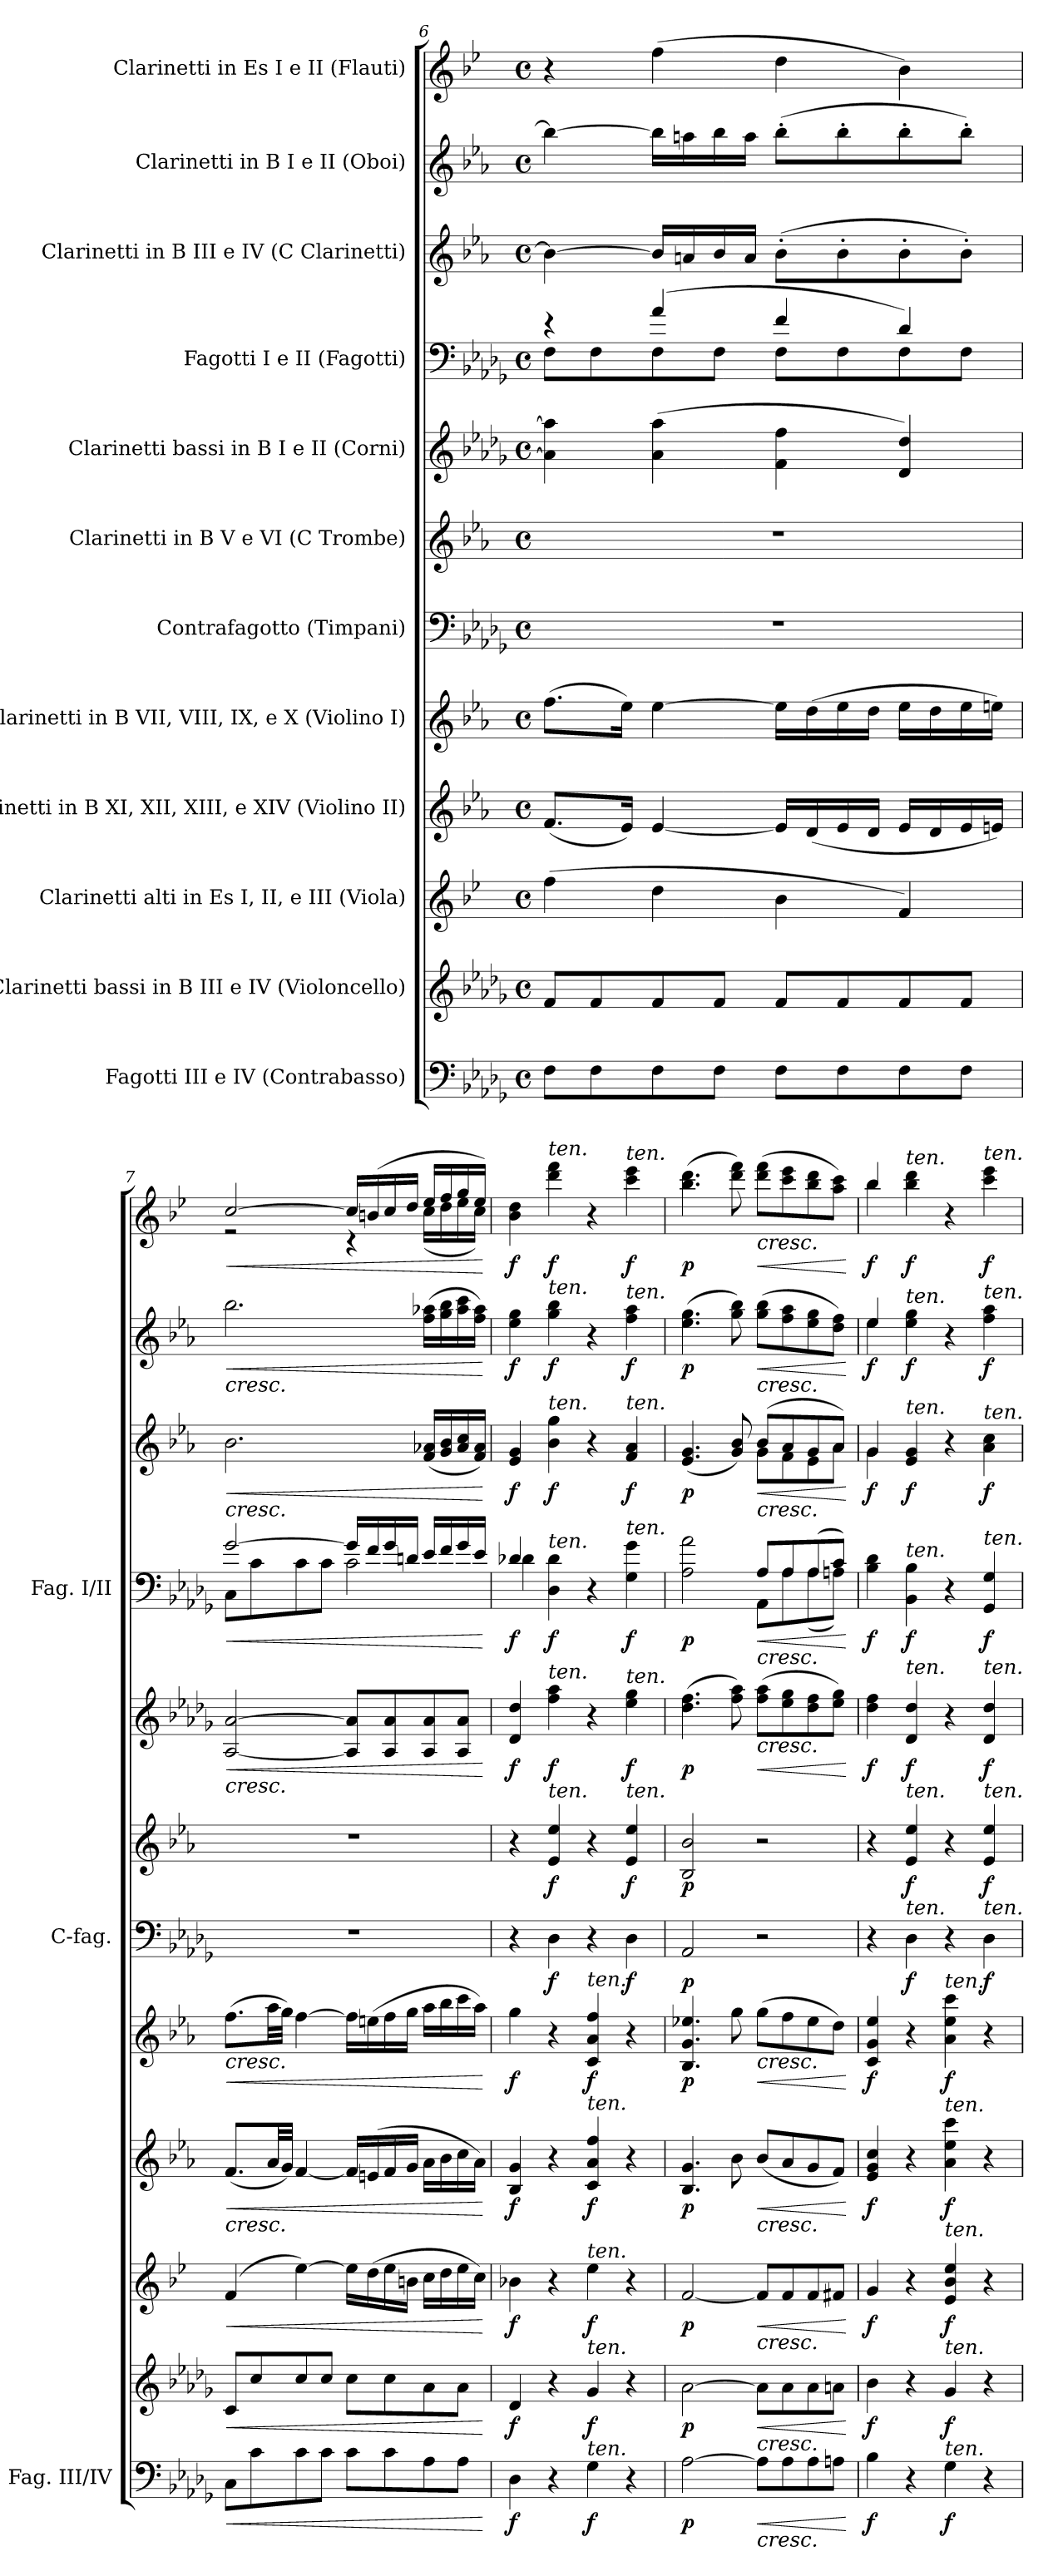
**kern	**dynam	**kern	**dynam	**kern	**dynam	**kern	**dynam	**kern	**dynam	**kern	**dynam	**kern	**dynam	**kern	**dynam	**kern	**dynam	**kern	**dynam	**kern	**dynam	**kern	**dynam
*part12	*part12	*part11	*part11	*part10	*part10	*part9	*part9	*part8	*part8	*part7	*part7	*part6	*part6	*part5	*part5	*part4	*part4	*part3	*part3	*part2	*part2	*part1	*part1
*staff12	*staff12	*staff11	*staff11	*staff10	*staff10	*staff9	*staff9	*staff8	*staff8	*staff7	*staff7	*staff6	*staff6	*staff5	*staff5	*staff4	*staff4	*staff3	*staff3	*staff2	*staff2	*staff1	*staff1
*I"Fagotti III e IV (Contrabasso)	*	*I"Clarinetti bassi in B III e IV (Violoncello)	*	*I"Clarinetti alti in Es I, II, e III (Viola)	*	*I"Clarinetti in B XI, XII, XIII, e XIV (Violino II)	*	*I"Clarinetti in B VII, VIII, IX, e X (Violino I)	*	*I"Contrafagotto (Timpani)	*	*I"Clarinetti in B V e VI (C Trombe)	*	*I"Clarinetti bassi in B I e II (Corni)	*	*I"Fagotti I e II (Fagotti)	*	*I"Clarinetti in B III e IV (C Clarinetti)	*	*I"Clarinetti in B I e II (Oboi)	*	*I"Clarinetti in Es I e II (Flauti)	*
*I'Fag. III/IV	*	*	*	*	*	*	*	*	*	*I'C-fag.	*	*	*	*	*	*I'Fag. I/II	*	*	*	*	*	*	*
!!LO:PB:g=z
*clefF4	*	*clefG2	*	*clefG2	*	*clefG2	*	*clefG2	*	*clefF4	*	*clefG2	*	*clefG2	*	*clefF4	*	*clefG2	*	*clefG2	*	*clefG2	*
*	*	*ITrd8c14	*	*ITrd1c2	*	*ITrd1c2	*	*ITrd1c2	*	*ITrd7c12	*	*ITrd1c2	*	*ITrd8c14	*	*	*	*ITrd1c2	*	*ITrd1c2	*	*ITrd1c2	*
*k[b-e-a-d-g-]	*	*k[b-e-a-d-g-]	*	*k[b-e-a-d-]	*	*k[b-e-a-d-g-]	*	*k[b-e-a-d-g-]	*	*k[b-e-a-d-g-]	*	*k[b-e-a-d-g-]	*	*k[b-e-a-d-g-]	*	*k[b-e-a-d-g-]	*	*k[b-e-a-d-g-]	*	*k[b-e-a-d-g-]	*	*k[b-e-a-d-]	*
*M4/4	*	*M4/4	*	*M4/4	*	*M4/4	*	*M4/4	*	*M4/4	*	*M4/4	*	*M4/4	*	*M4/4	*	*M4/4	*	*M4/4	*	*M4/4	*
*met(c)	*	*met(c)	*	*met(c)	*	*met(c)	*	*met(c)	*	*met(c)	*	*met(c)	*	*met(c)	*	*met(c)	*	*met(c)	*	*met(c)	*	*met(c)	*
=6	=6	=6	=6	=6	=6	=6	=6	=6	=6	=6	=6	=6	=6	=6	=6	=6	=6	=6	=6	=6	=6	=6	=6
*	*	*	*	*	*	*	*	*	*	*	*	*	*	*	*	*^	*	*	*	*	*	*	*
8F\L	.	8F/L	.	(>4ee-\	.	(<8.e-/L	.	(>8.ee-\L	.	1r	.	1r	.	4A-\] 4a-\]	.	4r	8F\L	.	4a-\_	.	4aa-\_	.	4r	.
8F\	.	8F/	.	.	.	.	.	.	.	.	.	.	.	.	.	.	8F\	.	.	.	.	.	.	.
.	.	.	.	.	.	16d-/Jk)	.	16dd-\Jk)	.	.	.	.	.	.	.	.	.	.	.	.	.	.	.	.
8F\	.	8F/	.	4cc\	.	[4d-/	.	[4dd-\	.	.	.	.	.	(>4A-\ 4a-\	.	(>4a-/	8F\	.	16a-/LL]	.	16aa-\LL]	.	(>4ee-\	.
.	.	.	.	.	.	.	.	.	.	.	.	.	.	.	.	.	.	.	16gn/	.	16ggn\	.	.	.
8F\J	.	8F/J	.	.	.	.	.	.	.	.	.	.	.	.	.	.	8F\J	.	16a-/	.	16aa-\	.	.	.
.	.	.	.	.	.	.	.	.	.	.	.	.	.	.	.	.	.	.	16g/JJ	.	16gg\JJ	.	.	.
8F\L	.	8F/L	.	4a-\	.	16d-/LL]	.	16dd-\LL]	.	.	.	.	.	4F\ 4f\	.	4f/	8F\L	.	(>8a-'\L	.	(>8aa-'\L	.	4cc\	.
.	.	.	.	.	.	(<16c/	.	(>16cc\	.	.	.	.	.	.	.	.	.	.	.	.	.	.	.	.
8F\	.	8F/	.	.	.	16d-/	.	16dd-\	.	.	.	.	.	.	.	.	8F\	.	8a-'\	.	8aa-'\	.	.	.
.	.	.	.	.	.	16c/JJ	.	16cc\JJ	.	.	.	.	.	.	.	.	.	.	.	.	.	.	.	.
8F\	.	8F/	.	4e-/)	.	16d-/LL	.	16dd-\LL	.	.	.	.	.	4D-/ 4d-/)	.	4d-/)	8F\	.	8a-'\	.	8aa-'\	.	4a-\)	.
.	.	.	.	.	.	16c/	.	16cc\	.	.	.	.	.	.	.	.	.	.	.	.	.	.	.	.
8F\J	.	8F/J	.	.	.	16d-/	.	16dd-\	.	.	.	.	.	.	.	.	8F\J	.	8a-'\J)	.	8aa-'\J)	.	.	.
.	.	.	.	.	.	16dn/JJ)	.	16ddn\JJ)	.	.	.	.	.	.	.	.	.	.	.	.	.	.	.	.
!!LO:PB:g=z
=7	=7	=7	=7	=7	=7	=7	=7	=7	=7	=7	=7	=7	=7	=7	=7	=7	=7	=7	=7	=7	=7	=7	=7	=7
!	!	!	!	!	!	!	!	!	!	!	!	!	!	!	!	!	!	!	!	!	!	!	!LO:TX:b:i:t=cresc.	!
!	!	!	!	!	!	!	!	!	!	!	!	!	!	!	!	!	!	!	!	!	!LO:TX:b:i:t=cresc.	!	!	!
!	!	!	!	!	!	!	!	!	!	!	!	!	!	!	!	!	!	!	!LO:TX:b:i:t=cresc.	!	!	!	!	!
!	!	!	!	!	!	!	!	!	!	!	!	!	!	!LO:TX:b:i:t=cresc.	!	!	!	!	!	!	!	!	!	!
!	!	!	!	!	!	!	!	!LO:TX:b:i:t=cresc.	!	!	!	!	!	!	!	!	!	!	!	!	!	!	!	!
!	!	!	!	!	!	!LO:TX:b:i:t=cresc.	!	!	!	!	!	!	!	!	!	!	!	!	!	!	!	!	!	!
!	!LO:HP:b	!	!LO:HP:b	!	!LO:HP:b	!	!LO:HP:b	!	!LO:HP:b	!	!	!	!	!	!LO:HP:b	!	!	!LO:HP:b	!	!LO:HP:b	!	!LO:HP:b	!	!LO:HP:b
*	*	*	*	*	*	*	*	*	*	*	*	*	*	*	*	*	*	*	*	*	*	*	*^	*
8C\L	<	8C/L	<	(>4e-/	<	(<8.e-/L	<	(>8.ee-\L	<	1r	.	1r	.	[2AA-/ [2A-/	<	[2g-/	8C\L	<	2.a-\	<	2.aa-\	<	[2b-/	2r	<
8c\	.	8c/	.	.	.	.	.	.	.	.	.	.	.	.	.	.	8c\	.	.	.	.	.	.	.	.
.	.	.	.	.	.	32g-/LL	.	32gg-\LL	.	.	.	.	.	.	.	.	.	.	.	.	.	.	.	.	.
.	.	.	.	.	.	32f/JJJ)	.	32ff\JJJ)	.	.	.	.	.	.	.	.	.	.	.	.	.	.	.	.	.
8c\	.	8c/	.	[4dd-\)	.	[4e-/	.	[4ee-\	.	.	.	.	.	.	.	.	8c\	.	.	.	.	.	.	.	.
8c\J	.	8c/J	.	.	.	.	.	.	.	.	.	.	.	.	.	.	8c\J	.	.	.	.	.	.	.	.
8c\L	.	8c\L	.	16dd-\LL]	.	16e-/LL]	.	16ee-\LL]	.	.	.	.	.	8AA-/] 8A-/]L	.	16g-/LL]	2c\	.	.	.	.	.	16b-/LL]	4r	.
.	.	.	.	(>16cc\	.	(>16dn/	.	(>16ddn\	.	.	.	.	.	.	.	16f/	.	.	.	.	.	.	(>16an/	.	.
8c\	.	8c\	.	16dd-\	.	16e-/	.	16ee-\	.	.	.	.	.	8AA-/ 8A-/	.	16g-/	.	.	.	.	.	.	16b-/	.	.
.	.	.	.	16an\JJ	.	16f/JJ	.	16ff\JJ	.	.	.	.	.	.	.	16dn/JJ	.	.	.	.	.	.	16cc/JJ	.	.
8A-\	.	8A-\	.	16b-\LL	.	16g-\LL	.	16gg-\LL	.	.	.	.	.	8AA-/ 8A-/	.	16e-/LL	.	.	(<16e-/ 16g-X/LL	.	(>16ee-\ 16gg-X\LL	.	16dd-/LL	(<16b-\LL	.
.	.	.	.	16cc\	.	16a-\	.	16aa-\	.	.	.	.	.	.	.	16f/	.	.	16f/ 16a-/	.	16ff\ 16aa-\	.	16ee-/	16cc\	.
8A-\J	.	8A-\J	.	16dd-\	.	16b-\	.	16bb-\	.	.	.	.	.	8AA-/ 8A-/J	.	16g-/	.	.	16g-/ 16b-/	.	16gg-\ 16bb-\	.	16ff/	16dd-\	.
.	.	.	.	16b-\JJ)	.	16g-\JJ)	.	16gg-\JJ)	.	.	.	.	.	.	.	16e-/JJ	.	.	16e-/ 16g-/JJ)	.	16ee-\ 16gg-\JJ)	.	16dd-/JJ)	16b-\JJ)	.
*	*	*	*	*	*	*	*	*	*	*	*	*	*	*	*	*v	*v	*	*	*	*	*	*v	*v	*
.	[	.	[	.	[	.	[	.	[	.	.	.	.	.	[	.	[	.	[	.	[	.	[
=8	=8	=8	=8	=8	=8	=8	=8	=8	=8	=8	=8	=8	=8	=8	=8	=8	=8	=8	=8	=8	=8	=8	=8
*	*	*	*	*	*	*	*	*	*	*	*	*	*	*	*	*^	*	*	*	*	*	*	*
!	!LO:DY:b	!	!LO:DY:b	!	!LO:DY:b	!	!LO:DY:b	!	!LO:DY:b	!	!	!	!	!	!LO:DY:b	!	!	!LO:DY:b	!	!LO:DY:b	!	!LO:DY:b	!	!LO:DY:b
4D-\	f	4D-/	f	4a-X\	f	4A-/ 4f/	f	4ff\	f	4r	.	4r	.	4D-/ 4d-/	f	4d-X/	4d-\	f	4d-/ 4f/	f	4dd-\ 4ff\	f	4a-\ 4cc\	f
!	!	!	!	!	!	!	!	!	!	!	!	!	!	!	!	!	!	!	!	!	!	!	!LO:TX:a:i:t=ten.	!
!	!	!	!	!	!	!	!	!	!	!	!	!	!	!	!	!	!	!	!	!	!LO:TX:a:i:t=ten.	!	!	!
!	!	!	!	!	!	!	!	!	!	!	!	!	!	!	!	!	!	!	!LO:TX:a:i:t=ten.	!	!	!	!	!
!	!	!	!	!	!	!	!	!	!	!	!	!	!	!	!	!LO:TX:a:i:t=ten.	!	!	!	!	!	!	!	!
!	!	!	!	!	!	!	!	!	!	!	!	!	!	!LO:TX:a:i:t=ten.	!	!	!	!	!	!	!	!	!	!
!	!	!	!	!	!	!	!	!	!	!	!	!LO:TX:a:i:t=ten.	!	!	!	!	!	!	!	!	!	!	!	!
!	!	!	!	!	!	!	!	!	!	!	!LO:DY:b	!	!LO:DY:b	!	!LO:DY:b	!	!	!LO:DY:b	!	!LO:DY:b	!	!LO:DY:b	!	!LO:DY:b
4r	.	4r	.	4r	.	4r	.	4r	.	4DD-\	f	4d-/ 4dd-/	f	4f\ 4a-\	f	4D-\ 4d-\	2.ryy	f	4a-\ 4ff\	f	4ff\ 4aa-\	f	4ccc\ 4eee-\	f
!	!	!	!	!	!	!	!	!LO:TX:a:i:t=ten.	!	!	!	!	!	!	!	!	!	!	!	!	!	!	!	!
!	!	!	!	!	!	!LO:TX:a:i:t=ten.	!	!	!	!	!	!	!	!	!	!	!	!	!	!	!	!	!	!
!	!	!	!	!LO:TX:a:i:t=ten.	!	!	!	!	!	!	!	!	!	!	!	!	!	!	!	!	!	!	!	!
!	!	!LO:TX:a:i:t=ten.	!	!	!	!	!	!	!	!	!	!	!	!	!	!	!	!	!	!	!	!	!	!
!LO:TX:a:i:t=ten.	!	!	!	!	!	!	!	!	!	!	!	!	!	!	!	!	!	!	!	!	!	!	!	!
!	!LO:DY:b	!	!LO:DY:b	!	!LO:DY:b	!	!LO:DY:b	!	!LO:DY:b	!	!	!	!	!	!	!	!	!	!	!	!	!	!	!
4G-\	f	4G-/	f	4dd-\	f	4B-/ 4g-/ 4ee-/	f	4B-/ 4g-/ 4ee-/	f	4r	.	4r	.	4r	.	4r	.	.	4r	.	4r	.	4r	.
!	!	!	!	!	!	!	!	!	!	!	!	!	!	!	!	!	!	!	!	!	!	!	!LO:TX:a:i:t=ten.	!
!	!	!	!	!	!	!	!	!	!	!	!	!	!	!	!	!	!	!	!	!	!LO:TX:a:i:t=ten.	!	!	!
!	!	!	!	!	!	!	!	!	!	!	!	!	!	!	!	!	!	!	!LO:TX:a:i:t=ten.	!	!	!	!	!
!	!	!	!	!	!	!	!	!	!	!	!	!	!	!	!	!LO:TX:a:i:t=ten.	!	!	!	!	!	!	!	!
!	!	!	!	!	!	!	!	!	!	!	!	!	!	!LO:TX:a:i:t=ten.	!	!	!	!	!	!	!	!	!	!
!	!	!	!	!	!	!	!	!	!	!	!	!LO:TX:a:i:t=ten.	!	!	!	!	!	!	!	!	!	!	!	!
!	!	!	!	!	!	!	!	!	!	!	!LO:DY:b	!	!LO:DY:b	!	!LO:DY:b	!	!	!LO:DY:b	!	!LO:DY:b	!	!LO:DY:b	!	!LO:DY:b
4r	.	4r	.	4r	.	4r	.	4r	.	4DD-\	f	4d-/ 4dd-/	f	4e-\ 4g-\	f	4G-\ 4g-\	.	f	4e-/ 4g-/	f	4ee-\ 4gg-\	f	4bb-\ 4ddd-\	f
=9	=9	=9	=9	=9	=9	=9	=9	=9	=9	=9	=9	=9	=9	=9	=9	=9	=9	=9	=9	=9	=9	=9	=9	=9
*	*	*	*	*	*	*	*	*	*	*	*	*	*	*	*	*	*	*	*^	*	*	*	*	*
!	!LO:DY:b	!	!LO:DY:b	!	!LO:DY:b	!	!LO:DY:b	!	!LO:DY:b	!	!LO:DY:b	!	!LO:DY:b	!	!LO:DY:b	!	!	!LO:DY:b	!	!	!LO:DY:b	!	!LO:DY:b	!	!LO:DY:b
[2A-\	p	[2A-\	p	[2e-/	p	4.A-/ 4.f/	p	4.A-/ 4.f/ 4.dd-X/	p	2AAA-/	p	2A-/ 2a-/	p	(>4.d-\ 4.f\	p	2A-\ 2a-\	2ryy	p	(<4.d-/ 4.f/	2ryy	p	(>4.dd-\ 4.ff\	p	(>4.aa-\ 4.ccc\	p
.	.	.	.	.	.	8a-\	.	8ff\	.	.	.	.	.	8f\ 8a-\)	.	.	.	.	8f/ 8a-/)	.	.	8ff\ 8aa-\)	.	8ccc\ 8eee-\)	.
!	!	!	!	!	!	!	!	!	!	!	!	!	!	!	!	!	!	!	!	!	!	!	!	!LO:TX:b:i:t=cresc.	!
!	!	!	!	!	!	!	!	!	!	!	!	!	!	!	!	!	!	!	!	!	!	!LO:TX:b:i:t=cresc.	!	!	!
!	!	!	!	!	!	!	!	!	!	!	!	!	!	!	!	!	!	!	!LO:TX:b:i:t=cresc.	!	!	!	!	!	!
!	!	!	!	!	!	!	!	!	!	!	!	!	!	!	!	!LO:TX:b:i:t=cresc.	!	!	!	!	!	!	!	!	!
!	!	!	!	!	!	!	!	!	!	!	!	!	!	!LO:TX:b:i:t=cresc.	!	!	!	!	!	!	!	!	!	!	!
!	!	!	!	!	!	!	!	!LO:TX:b:i:t=cresc.	!	!	!	!	!	!	!	!	!	!	!	!	!	!	!	!	!
!	!	!	!	!	!	!LO:TX:b:i:t=cresc.	!	!	!	!	!	!	!	!	!	!	!	!	!	!	!	!	!	!	!
!	!	!	!	!LO:TX:b:i:t=cresc.	!	!	!	!	!	!	!	!	!	!	!	!	!	!	!	!	!	!	!	!	!
!	!	!LO:TX:b:i:t=cresc.	!	!	!	!	!	!	!	!	!	!	!	!	!	!	!	!	!	!	!	!	!	!	!
!LO:TX:b:i:t=cresc.	!	!	!	!	!	!	!	!	!	!	!	!	!	!	!	!	!	!	!	!	!	!	!	!	!
!	!LO:HP:b	!	!LO:HP:b	!	!LO:HP:b	!	!LO:HP:b	!	!LO:HP:b	!	!	!	!	!	!LO:HP:b	!	!	!LO:HP:b	!	!	!LO:HP:b	!	!LO:HP:b	!	!LO:HP:b
8A-\L]	<	8A-\L]	<	8e-/L]	<	(<8a-/L	<	(>8ff\L	<	2r	.	2r	.	(>8f\ 8a-\L	<	8A-/L	8AA-\L	<	(>8a-/L	8f\L	<	(>8ff\ 8aa-\L	<	(>8ccc\ 8eee-\L	<
8A-\	.	8A-\	.	8e-/	.	8g-/	.	8ee-\	.	.	.	.	.	8e-\ 8g-\	.	8A-/	8A-\	.	8g-/	8e-\	.	8ee-\ 8gg-\	.	8bb-\ 8ddd-\	.
8A-\	.	8A-\	.	8e-/	.	8f/	.	8dd-\	.	.	.	.	.	8d-\ 8f\	.	(>8A-/	(<8A-\	.	8f/	8d-\	.	8dd-\ 8ff\	.	8aa-\ 8ccc\	.
8An\J	.	8An\J	.	8en/J	.	8e-/J)	.	8cc\J)	.	.	.	.	.	8e-\ 8g-\J)	.	8c/J)	8An\J)	.	8g-/J)	8g-\J	.	8cc\ 8ee-\J)	.	8gg\ 8bb-\J)	.
*	*	*	*	*	*	*	*	*	*	*	*	*	*	*	*	*v	*v	*	*	*	*	*	*	*	*
*	*	*	*	*	*	*	*	*	*	*	*	*	*	*	*	*	*	*v	*v	*	*	*	*	*
.	[	.	[	.	[	.	[	.	[	.	.	.	.	.	[	.	[	.	[	.	[	.	[
=10	=10	=10	=10	=10	=10	=10	=10	=10	=10	=10	=10	=10	=10	=10	=10	=10	=10	=10	=10	=10	=10	=10	=10
*	*	*	*	*	*	*	*	*	*	*	*	*	*	*	*	*	*	*^	*	*^	*	*^	*
!	!LO:DY:b	!	!LO:DY:b	!	!LO:DY:b	!	!LO:DY:b	!	!LO:DY:b	!	!	!	!	!	!LO:DY:b	!	!LO:DY:b	!	!	!LO:DY:b	!	!	!LO:DY:b	!	!	!LO:DY:b
4B-\	f	4B-\	f	4f/	f	4d-/ 4f/ 4b-/	f	4B-/ 4f/ 4dd-/	f	4r	.	4r	.	4d-\ 4f\	f	4B-\ 4d-\	f	4f/	4f\	f	4dd-/	4dd-\	f	4aa-/	4aa-\	f
!	!	!	!	!	!	!	!	!	!	!	!	!	!	!	!	!	!	!	!	!	!	!	!	!LO:TX:a:i:t=ten.	!	!
!	!	!	!	!	!	!	!	!	!	!	!	!	!	!	!	!	!	!	!	!	!LO:TX:a:i:t=ten.	!	!	!	!	!
!	!	!	!	!	!	!	!	!	!	!	!	!	!	!	!	!	!	!LO:TX:a:i:t=ten.	!	!	!	!	!	!	!	!
!	!	!	!	!	!	!	!	!	!	!	!	!	!	!	!	!LO:TX:a:i:t=ten.	!	!	!	!	!	!	!	!	!	!
!	!	!	!	!	!	!	!	!	!	!	!	!	!	!LO:TX:a:i:t=ten.	!	!	!	!	!	!	!	!	!	!	!	!
!	!	!	!	!	!	!	!	!	!	!	!	!LO:TX:a:i:t=ten.	!	!	!	!	!	!	!	!	!	!	!	!	!	!
!	!	!	!	!	!	!	!	!	!	!LO:TX:a:i:t=ten.	!	!	!	!	!	!	!	!	!	!	!	!	!	!	!	!
!	!	!	!	!	!	!	!	!	!	!	!LO:DY:b	!	!LO:DY:b	!	!LO:DY:b	!	!LO:DY:b	!	!	!LO:DY:b	!	!	!LO:DY:b	!	!	!LO:DY:b
4r	.	4r	.	4r	.	4r	.	4r	.	4DD-\	f	4d-/ 4dd-/	f	4D-/ 4d-/	f	4BB-\ 4B-\	f	4d-/ 4f/	2.ryy	f	4dd-\ 4ff\	2.ryy	f	4aa-\ 4ccc\	2.ryy	f
!	!	!	!	!	!	!	!	!LO:TX:a:i:t=ten.	!	!	!	!	!	!	!	!	!	!	!	!	!	!	!	!	!	!
!	!	!	!	!	!	!LO:TX:a:i:t=ten.	!	!	!	!	!	!	!	!	!	!	!	!	!	!	!	!	!	!	!	!
!	!	!	!	!LO:TX:a:i:t=ten.	!	!	!	!	!	!	!	!	!	!	!	!	!	!	!	!	!	!	!	!	!	!
!	!	!LO:TX:a:i:t=ten.	!	!	!	!	!	!	!	!	!	!	!	!	!	!	!	!	!	!	!	!	!	!	!	!
!LO:TX:a:i:t=ten.	!	!	!	!	!	!	!	!	!	!	!	!	!	!	!	!	!	!	!	!	!	!	!	!	!	!
!	!LO:DY:b	!	!LO:DY:b	!	!LO:DY:b	!	!LO:DY:b	!	!LO:DY:b	!	!	!	!	!	!	!	!	!	!	!	!	!	!	!	!	!
4G-\	f	4G-/	f	4d-/ 4a-/ 4dd-/	f	4g-\ 4dd-\ 4bb-\	f	4g-\ 4dd-\ 4bb-\	f	4r	.	4r	.	4r	.	4r	.	4r	.	.	4r	.	.	4r	.	.
!	!	!	!	!	!	!	!	!	!	!	!	!	!	!	!	!	!	!	!	!	!	!	!	!LO:TX:a:i:t=ten.	!	!
!	!	!	!	!	!	!	!	!	!	!	!	!	!	!	!	!	!	!	!	!	!LO:TX:a:i:t=ten.	!	!	!	!	!
!	!	!	!	!	!	!	!	!	!	!	!	!	!	!	!	!	!	!LO:TX:a:i:t=ten.	!	!	!	!	!	!	!	!
!	!	!	!	!	!	!	!	!	!	!	!	!	!	!	!	!LO:TX:a:i:t=ten.	!	!	!	!	!	!	!	!	!	!
!	!	!	!	!	!	!	!	!	!	!	!	!	!	!LO:TX:a:i:t=ten.	!	!	!	!	!	!	!	!	!	!	!	!
!	!	!	!	!	!	!	!	!	!	!	!	!LO:TX:a:i:t=ten.	!	!	!	!	!	!	!	!	!	!	!	!	!	!
!	!	!	!	!	!	!	!	!	!	!LO:TX:a:i:t=ten.	!	!	!	!	!	!	!	!	!	!	!	!	!	!	!	!
!	!	!	!	!	!	!	!	!	!	!	!LO:DY:b	!	!LO:DY:b	!	!LO:DY:b	!	!LO:DY:b	!	!	!LO:DY:b	!	!	!LO:DY:b	!	!	!LO:DY:b
4r	.	4r	.	4r	.	4r	.	4r	.	4DD-\	f	4d-/ 4dd-/	f	4D-/ 4d-/	f	4GG-/ 4G-/	f	4g-\ 4b-\	.	f	4ee-\ 4gg-\	.	f	4bb-\ 4ddd-\	.	f
*	*	*	*	*	*	*	*	*	*	*	*	*	*	*	*	*	*	*v	*v	*	*	*	*	*v	*v	*
*	*	*	*	*	*	*	*	*	*	*	*	*	*	*	*	*	*	*	*	*v	*v	*	*	*
=	=	=	=	=	=	=	=	=	=	=	=	=	=	=	=	=	=	=	=	=	=	=	=
*-	*-	*-	*-	*-	*-	*-	*-	*-	*-	*-	*-	*-	*-	*-	*-	*-	*-	*-	*-	*-	*-	*-	*-
